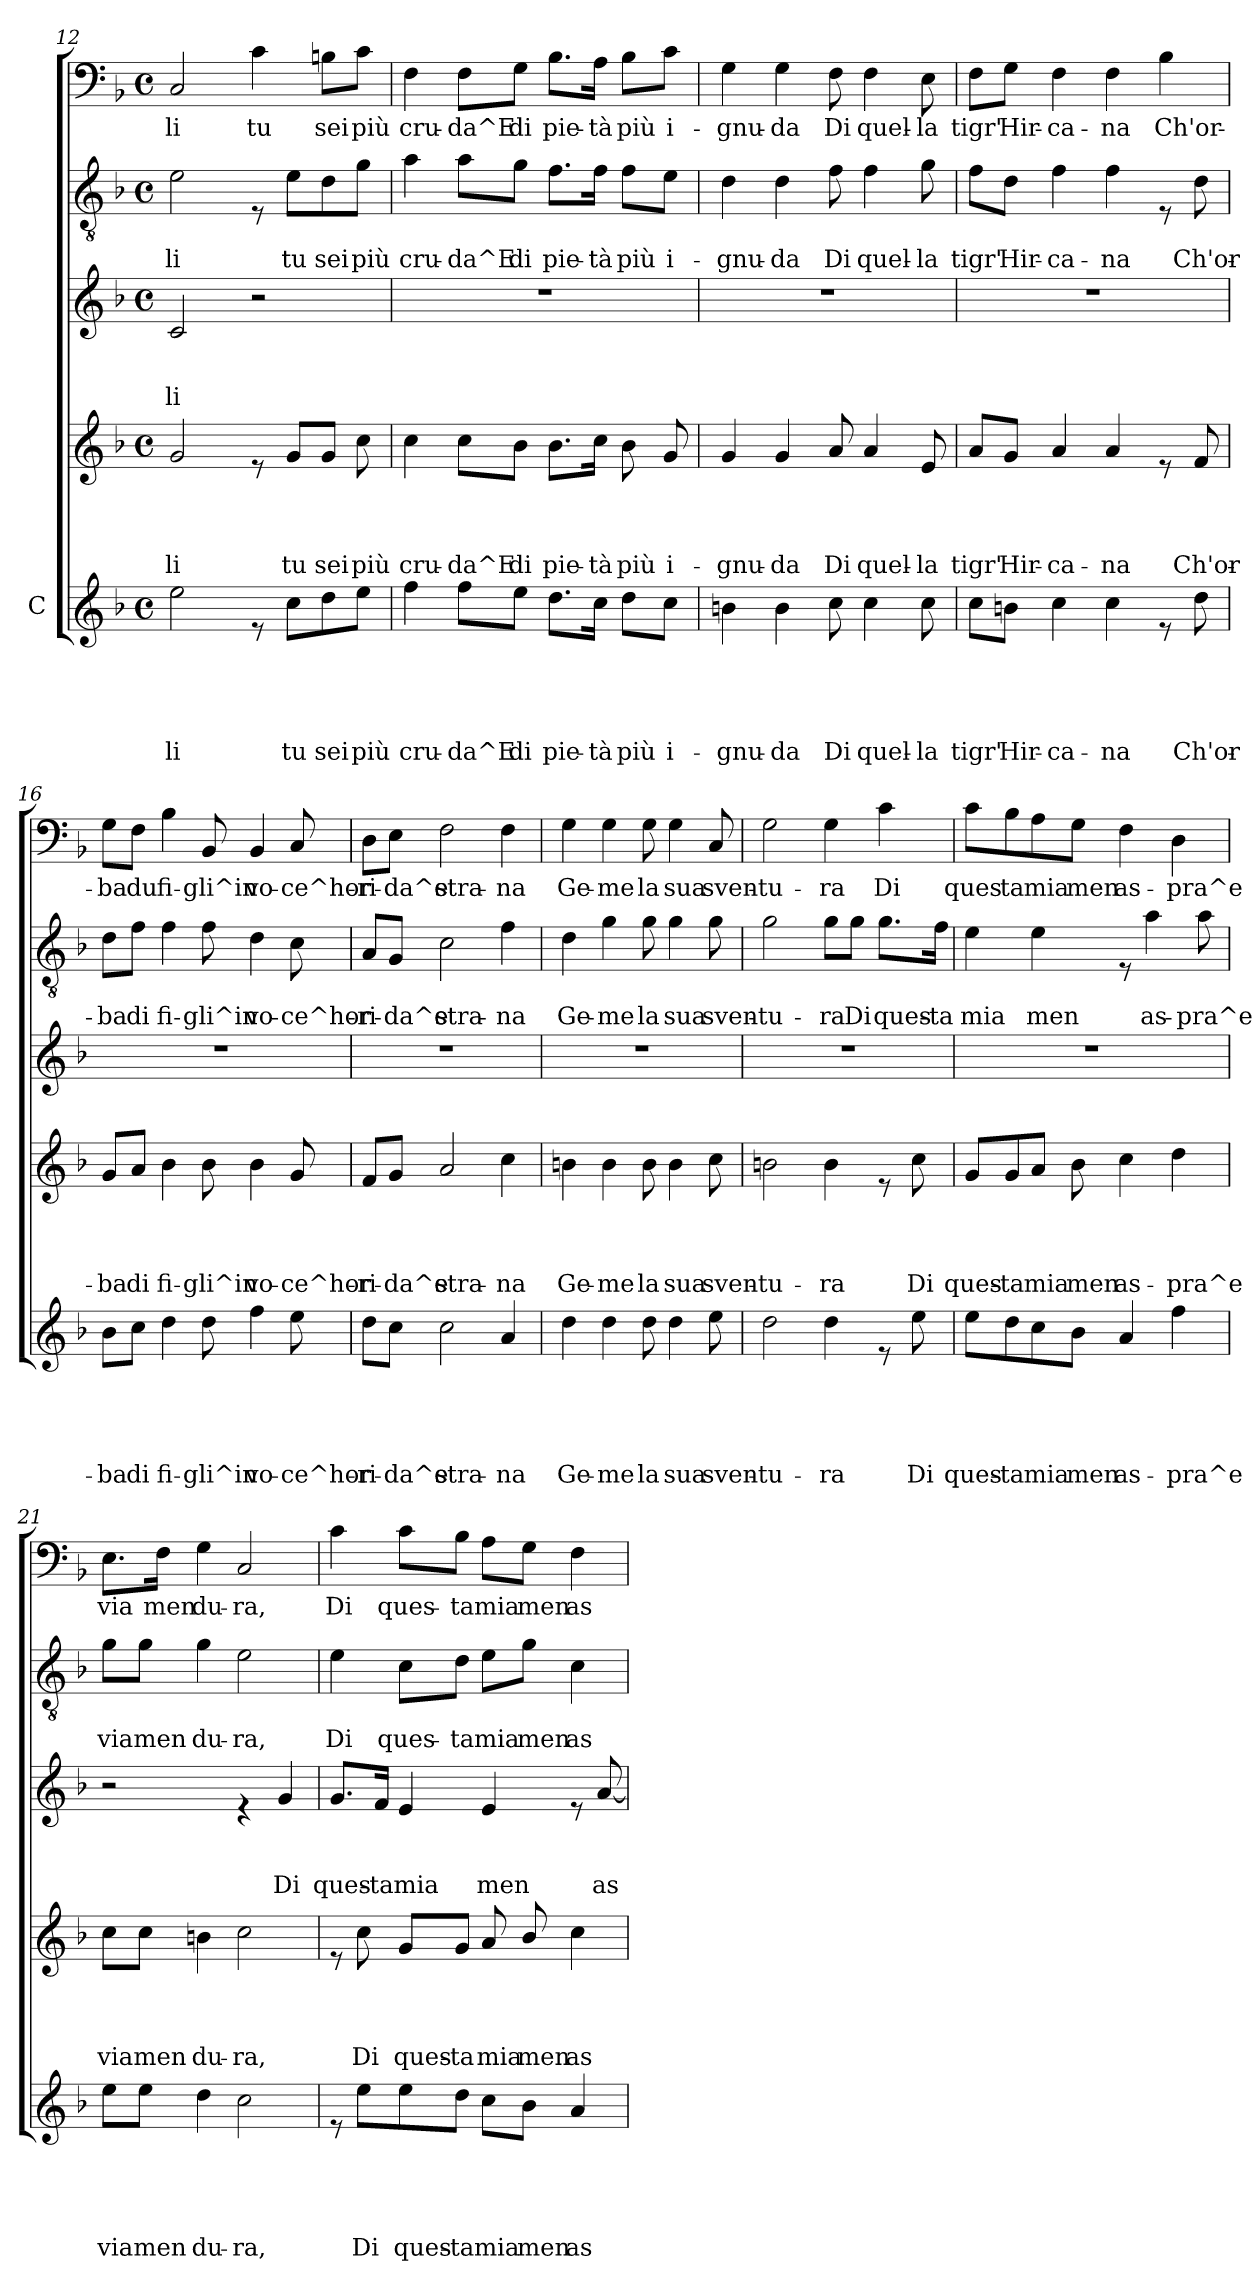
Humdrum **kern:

**kern	**text	**text	**text	**text	**text	**kern	**text	**text	**text	**text	**kern	**text	**text	**text	**kern	**text	**text	**kern	**text
*part5	*part5	*part5	*part5	*part5	*part5	*part4	*part4	*part4	*part4	*part4	*part3	*part3	*part3	*part3	*part2	*part2	*part2	*part1	*part1
*staff5	*staff5	*staff5	*staff5	*staff5	*staff5	*staff4	*staff4	*staff4	*staff4	*staff4	*staff3	*staff3	*staff3	*staff3	*staff2	*staff2	*staff2	*staff1	*staff1
*I"C	*	*	*	*	*	*	*	*	*	*	*	*	*	*	*	*	*	*	*
*clefG2	*	*	*	*	*	*clefG2	*	*	*	*	*clefG2	*	*	*	*clefGv2	*	*	*clefF4	*
*k[b-]	*	*	*	*	*	*k[b-]	*	*	*	*	*k[b-]	*	*	*	*k[b-]	*	*	*k[b-]	*
*F:	*	*	*	*	*	*F:	*	*	*	*	*F:	*	*	*	*F:	*	*	*F:	*
*M4/4	*	*	*	*	*	*M4/4	*	*	*	*	*M4/4	*	*	*	*M4/4	*	*	*M4/4	*
*met(c)	*	*	*	*	*	*met(c)	*	*	*	*	*met(c)	*	*	*	*met(c)	*	*	*met(c)	*
=12	=12	=12	=12	=12	=12	=12	=12	=12	=12	=12	=12	=12	=12	=12	=12	=12	=12	=12	=12
!	!	!	!	!	!LO:LY:b	!	!	!	!	!LO:LY:b	!	!	!	!LO:LY:b	!	!	!LO:LY:b	!	!LO:LY:b
2ee\	.	.	.	.	-li	2g/	.	.	.	-li	2c/	.	.	-li	2e\	.	-li	2C/	-li
!	!	!	!	!	!	!	!	!	!	!	!	!	!	!	!	!	!	!	!LO:LY:b
8re	.	.	.	.	.	8re	.	.	.	.	2r	.	.	.	8rE	.	.	4c\	tu
!	!	!	!	!	!LO:LY:b	!	!	!	!	!LO:LY:b	!	!	!	!	!	!	!LO:LY:b	!	!
8cc\L	.	.	.	.	tu	8g/L	.	.	.	tu	.	.	.	.	8e\L	.	tu	.	.
!	!	!	!	!	!LO:LY:b	!	!	!	!	!LO:LY:b	!	!	!	!	!	!	!LO:LY:b	!	!LO:LY:b
8dd\	.	.	.	.	sei	8g/J	.	.	.	sei	.	.	.	.	8d\	.	sei	8Bn\L	sei
!	!	!	!	!	!LO:LY:b	!	!	!	!	!LO:LY:b	!	!	!	!	!	!	!LO:LY:b	!	!LO:LY:b
8ee\J	.	.	.	.	più	8cc\	.	.	.	più	.	.	.	.	8g\J	.	più	8c\J	più
!!LO:PB:g=z
=13	=13	=13	=13	=13	=13	=13	=13	=13	=13	=13	=13	=13	=13	=13	=13	=13	=13	=13	=13
!	!	!	!	!	!LO:LY:b	!	!	!	!	!LO:LY:b	!	!	!	!	!	!	!LO:LY:b	!	!LO:LY:b
4ff\	.	.	.	.	cru-	4cc\	.	.	.	cru-	1r	.	.	.	4a\	.	cru-	4F\	cru-
!	!	!	!	!	!LO:LY:b	!	!	!	!	!LO:LY:b	!	!	!	!	!	!	!LO:LY:b	!	!LO:LY:b
8ff\L	.	.	.	.	-da^E	8cc\L	.	.	.	-da^E	.	.	.	.	8a\L	.	-da^E	8F\L	-da^E
!	!	!	!	!	!LO:LY:b	!	!	!	!	!LO:LY:b	!	!	!	!	!	!	!LO:LY:b	!	!LO:LY:b
8ee\J	.	.	.	.	di	8b-\J	.	.	.	di	.	.	.	.	8g\J	.	di	8G\J	di
!	!	!	!	!	!LO:LY:b	!	!	!	!	!LO:LY:b	!	!	!	!	!	!	!LO:LY:b	!	!LO:LY:b
8.dd\L	.	.	.	.	pie-	8.b-\L	.	.	.	pie-	.	.	.	.	8.f\L	.	pie-	8.B-\L	pie-
!	!	!	!	!	!LO:LY:b	!	!	!	!	!LO:LY:b	!	!	!	!	!	!	!LO:LY:b	!	!LO:LY:b
16cc\Jk	.	.	.	.	-tà	16cc\Jk	.	.	.	-tà	.	.	.	.	16f\Jk	.	-tà	16A\Jk	-tà
!	!	!	!	!	!LO:LY:b	!	!	!	!	!LO:LY:b	!	!	!	!	!	!	!LO:LY:b	!	!LO:LY:b
8dd\L	.	.	.	.	più	8b-\	.	.	.	più	.	.	.	.	8f\L	.	più	8B-\L	più
!	!	!	!	!	!LO:LY:b	!	!	!	!	!LO:LY:b	!	!	!	!	!	!	!LO:LY:b	!	!LO:LY:b
8cc\J	.	.	.	.	i-	8g/	.	.	.	i-	.	.	.	.	8e\J	.	i-	8c\J	i-
=14	=14	=14	=14	=14	=14	=14	=14	=14	=14	=14	=14	=14	=14	=14	=14	=14	=14	=14	=14
!	!	!	!	!	!LO:LY:b	!	!	!	!	!LO:LY:b	!	!	!	!	!	!	!LO:LY:b	!	!LO:LY:b
4bn\	.	.	.	.	-gnu-	4g/	.	.	.	-gnu-	1r	.	.	.	4d\	.	-gnu-	4G\	-gnu-
!	!	!	!	!	!LO:LY:b	!	!	!	!	!LO:LY:b	!	!	!	!	!	!	!LO:LY:b	!	!LO:LY:b
4b\	.	.	.	.	-da	4g/	.	.	.	-da	.	.	.	.	4d\	.	-da	4G\	-da
!	!	!	!	!	!LO:LY:b	!	!	!	!	!LO:LY:b	!	!	!	!	!	!	!LO:LY:b	!	!LO:LY:b
8cc\	.	.	.	.	Di	8a/	.	.	.	Di	.	.	.	.	8f\	.	Di	8F\	Di
!	!	!	!	!	!LO:LY:b	!	!	!	!	!LO:LY:b	!	!	!	!	!	!	!LO:LY:b	!	!LO:LY:b
4cc\	.	.	.	.	quel-	4a/	.	.	.	quel-	.	.	.	.	4f\	.	quel-	4F\	quel-
!	!	!	!	!	!LO:LY:b	!	!	!	!	!LO:LY:b	!	!	!	!	!	!	!LO:LY:b	!	!LO:LY:b
8cc\	.	.	.	.	-la	8e/	.	.	.	-la	.	.	.	.	8g\	.	-la	8E\	-la
=15	=15	=15	=15	=15	=15	=15	=15	=15	=15	=15	=15	=15	=15	=15	=15	=15	=15	=15	=15
!	!	!	!	!	!LO:LY:b	!	!	!	!	!LO:LY:b	!	!	!	!	!	!	!LO:LY:b	!	!LO:LY:b
8cc\L	.	.	.	.	tigr'	8a/L	.	.	.	tigr'	1r	.	.	.	8f\L	.	tigr'	8F\L	tigr'
!	!	!	!	!	!LO:LY:b	!	!	!	!	!LO:LY:b	!	!	!	!	!	!	!LO:LY:b	!	!LO:LY:b
8bn\J	.	.	.	.	Hir-	8g/J	.	.	.	Hir-	.	.	.	.	8d\J	.	Hir-	8G\J	Hir-
!	!	!	!	!	!LO:LY:b	!	!	!	!	!LO:LY:b	!	!	!	!	!	!	!LO:LY:b	!	!LO:LY:b
4cc\	.	.	.	.	-ca-	4a/	.	.	.	-ca-	.	.	.	.	4f\	.	-ca-	4F\	-ca-
!	!	!	!	!	!LO:LY:b	!	!	!	!	!LO:LY:b	!	!	!	!	!	!	!LO:LY:b	!	!LO:LY:b
4cc\	.	.	.	.	-na	4a/	.	.	.	-na	.	.	.	.	4f\	.	-na	4F\	-na
!	!	!	!	!	!	!	!	!	!	!	!	!	!	!	!	!	!	!	!LO:LY:b
8re	.	.	.	.	.	8re	.	.	.	.	.	.	.	.	8rE	.	.	4B-\	Ch'or-
!	!	!	!	!	!LO:LY:b	!	!	!	!	!LO:LY:b	!	!	!	!	!	!	!LO:LY:b	!	!
8dd\	.	.	.	.	Ch'or-	8f/	.	.	.	Ch'or-	.	.	.	.	8d\	.	Ch'or-	.	.
=16	=16	=16	=16	=16	=16	=16	=16	=16	=16	=16	=16	=16	=16	=16	=16	=16	=16	=16	=16
!	!	!	!	!	!LO:LY:b	!	!	!	!	!LO:LY:b	!	!	!	!	!	!	!LO:LY:b	!	!LO:LY:b
8b-\L	.	.	.	.	-ba	8g/L	.	.	.	-ba	1r	.	.	.	8d\L	.	-ba	8G\L	-ba
!	!	!	!	!	!LO:LY:b	!	!	!	!	!LO:LY:b	!	!	!	!	!	!	!LO:LY:b	!	!LO:LY:b
8cc\J	.	.	.	.	di	8a/J	.	.	.	di	.	.	.	.	8f\J	.	di	8F\J	du
!	!	!	!	!	!LO:LY:b	!	!	!	!	!LO:LY:b	!	!	!	!	!	!	!LO:LY:b	!	!LO:LY:b
4dd\	.	.	.	.	fi-	4b-\	.	.	.	fi-	.	.	.	.	4f\	.	fi-	4B-\	fi-
!	!	!	!	!	!LO:LY:b	!	!	!	!	!LO:LY:b	!	!	!	!	!	!	!LO:LY:b	!	!LO:LY:b
8dd\	.	.	.	.	-gli^in	8b-\	.	.	.	-gli^in	.	.	.	.	8f\	.	-gli^in	8BB-/	-gli^in
!	!	!	!	!	!LO:LY:b	!	!	!	!	!LO:LY:b	!	!	!	!	!	!	!LO:LY:b	!	!LO:LY:b
4ff\	.	.	.	.	vo-	4b-\	.	.	.	vo-	.	.	.	.	4d\	.	vo-	4BB-/	vo-
!	!	!	!	!	!LO:LY:b	!	!	!	!	!LO:LY:b	!	!	!	!	!	!	!LO:LY:b	!	!LO:LY:b
8ee\	.	.	.	.	-ce^hor-	8g/	.	.	.	-ce^hor-	.	.	.	.	8c\	.	-ce^hor-	8C/	-ce^hor-
!!LO:LB:g=z
=17	=17	=17	=17	=17	=17	=17	=17	=17	=17	=17	=17	=17	=17	=17	=17	=17	=17	=17	=17
!	!	!	!	!	!LO:LY:b	!	!	!	!	!LO:LY:b	!	!	!	!	!	!	!LO:LY:b	!	!LO:LY:b
8dd\L	.	.	.	.	-ri-	8f/L	.	.	.	-ri-	1r	.	.	.	8A/L	.	-ri-	8D\L	-ri-
!	!	!	!	!	!LO:LY:b	!	!	!	!	!LO:LY:b	!	!	!	!	!	!	!LO:LY:b	!	!LO:LY:b
8cc\J	.	.	.	.	-da^e	8g/J	.	.	.	-da^e	.	.	.	.	8G/J	.	-da^e	8E\J	-da^e
!	!	!	!	!	!LO:LY:b	!	!	!	!	!LO:LY:b	!	!	!	!	!	!	!LO:LY:b	!	!LO:LY:b
2cc\	.	.	.	.	stra-	2a/	.	.	.	stra-	.	.	.	.	2c\	.	stra-	2F\	stra-
!	!	!	!	!	!LO:LY:b	!	!	!	!	!LO:LY:b	!	!	!	!	!	!	!LO:LY:b	!	!LO:LY:b
4a/	.	.	.	.	-na	4cc\	.	.	.	-na	.	.	.	.	4f\	.	-na	4F\	-na
=18	=18	=18	=18	=18	=18	=18	=18	=18	=18	=18	=18	=18	=18	=18	=18	=18	=18	=18	=18
!	!	!	!	!	!LO:LY:b	!	!	!	!	!LO:LY:b	!	!	!	!	!	!	!LO:LY:b	!	!LO:LY:b
4dd\	.	.	.	.	Ge-	4bn\	.	.	.	Ge-	1r	.	.	.	4d\	.	Ge-	4G\	Ge-
!	!	!	!	!	!LO:LY:b	!	!	!	!	!LO:LY:b	!	!	!	!	!	!	!LO:LY:b	!	!LO:LY:b
4dd\	.	.	.	.	-me	4b\	.	.	.	-me	.	.	.	.	4g\	.	-me	4G\	-me
!	!	!	!	!	!LO:LY:b	!	!	!	!	!LO:LY:b	!	!	!	!	!	!	!LO:LY:b	!	!LO:LY:b
8dd\	.	.	.	.	la	8b\	.	.	.	la	.	.	.	.	8g\	.	la	8G\	la
!	!	!	!	!	!LO:LY:b	!	!	!	!	!LO:LY:b	!	!	!	!	!	!	!LO:LY:b	!	!LO:LY:b
4dd\	.	.	.	.	sua	4b\	.	.	.	sua	.	.	.	.	4g\	.	sua	4G\	sua
!	!	!	!	!	!LO:LY:b	!	!	!	!	!LO:LY:b	!	!	!	!	!	!	!LO:LY:b	!	!LO:LY:b
8ee\	.	.	.	.	sven-	8cc\	.	.	.	sven-	.	.	.	.	8g\	.	sven-	8C/	sven-
=19	=19	=19	=19	=19	=19	=19	=19	=19	=19	=19	=19	=19	=19	=19	=19	=19	=19	=19	=19
!	!	!	!	!	!LO:LY:b	!	!	!	!	!LO:LY:b	!	!	!	!	!	!	!LO:LY:b	!	!LO:LY:b
2dd\	.	.	.	.	-tu-	2bn\	.	.	.	-tu-	1r	.	.	.	2g\	.	-tu-	2G\	-tu-
!	!	!	!	!	!LO:LY:b	!	!	!	!	!LO:LY:b	!	!	!	!	!	!	!LO:LY:b	!	!LO:LY:b
4dd\	.	.	.	.	-ra	4b\	.	.	.	-ra	.	.	.	.	8g\L	.	-ra	4G\	-ra
!	!	!	!	!	!	!	!	!	!	!	!	!	!	!	!	!	!LO:LY:b	!	!
.	.	.	.	.	.	.	.	.	.	.	.	.	.	.	8g\J	.	Di	.	.
!	!	!	!	!	!	!	!	!	!	!	!	!	!	!	!	!	!LO:LY:b	!	!LO:LY:b
8re	.	.	.	.	.	8re	.	.	.	.	.	.	.	.	8.g\L	.	ques-	4c\	Di
!	!	!	!	!	!LO:LY:b	!	!	!	!	!LO:LY:b	!	!	!	!	!	!	!	!	!
8ee\	.	.	.	.	Di	8cc\	.	.	.	Di	.	.	.	.	.	.	.	.	.
!	!	!	!	!	!	!	!	!	!	!	!	!	!	!	!	!	!LO:LY:b	!	!
.	.	.	.	.	.	.	.	.	.	.	.	.	.	.	16f\Jk	.	-ta	.	.
=20	=20	=20	=20	=20	=20	=20	=20	=20	=20	=20	=20	=20	=20	=20	=20	=20	=20	=20	=20
!	!	!	!	!	!LO:LY:b	!	!	!	!	!LO:LY:b	!	!	!	!	!	!	!LO:LY:b	!	!LO:LY:b
8ee\L	.	.	.	.	ques-	8g/L	.	.	.	ques-	1r	.	.	.	4e\	.	mia	8c\L	ques
!	!	!	!	!	!LO:LY:b	!	!	!	!	!LO:LY:b	!	!	!	!	!	!	!	!	!LO:LY:b
8dd\	.	.	.	.	-ta	8g/	.	.	.	-ta	.	.	.	.	.	.	.	8B-\	ta
!	!	!	!	!	!LO:LY:b	!	!	!	!	!LO:LY:b	!	!	!	!	!	!	!LO:LY:b	!	!LO:LY:b
8cc\	.	.	.	.	mia	8a/J	.	.	.	mia	.	.	.	.	4e\	.	men	8A\	mia
!	!	!	!	!	!LO:LY:b	!	!	!	!	!LO:LY:b	!	!	!	!	!	!	!	!	!LO:LY:b
8b-\J	.	.	.	.	men	8b-\	.	.	.	men	.	.	.	.	.	.	.	8G\J	men
!	!	!	!	!	!LO:LY:b	!	!	!	!	!LO:LY:b	!	!	!	!	!	!	!	!	!LO:LY:b
4a/	.	.	.	.	as-	4cc\	.	.	.	as-	.	.	.	.	8rE	.	.	4F\	as-
!	!	!	!	!	!	!	!	!	!	!	!	!	!	!	!	!	!LO:LY:b	!	!
.	.	.	.	.	.	.	.	.	.	.	.	.	.	.	4a\	.	as-	.	.
!	!	!	!	!	!LO:LY:b	!	!	!	!	!LO:LY:b	!	!	!	!	!	!	!	!	!LO:LY:b
4ff\	.	.	.	.	-pra^e	4dd\	.	.	.	-pra^e	.	.	.	.	.	.	.	4D\	-pra^e
!	!	!	!	!	!	!	!	!	!	!	!	!	!	!	!	!	!LO:LY:b	!	!
.	.	.	.	.	.	.	.	.	.	.	.	.	.	.	8a\	.	-pra^e	.	.
!!LO:LB:g=z
=21	=21	=21	=21	=21	=21	=21	=21	=21	=21	=21	=21	=21	=21	=21	=21	=21	=21	=21	=21
!	!	!	!	!	!LO:LY:b	!	!	!	!	!LO:LY:b	!	!	!	!	!	!	!LO:LY:b	!	!LO:LY:b
8ee\L	.	.	.	.	via	8cc\L	.	.	.	via	2r	.	.	.	8g\L	.	via	8.E\L	via
!	!	!	!	!	!LO:LY:b	!	!	!	!	!LO:LY:b	!	!	!	!	!	!	!LO:LY:b	!	!
8ee\J	.	.	.	.	men	8cc\J	.	.	.	men	.	.	.	.	8g\J	.	men	.	.
!	!	!	!	!	!	!	!	!	!	!	!	!	!	!	!	!	!	!	!LO:LY:b
.	.	.	.	.	.	.	.	.	.	.	.	.	.	.	.	.	.	16F\Jk	men
!	!	!	!	!	!LO:LY:b	!	!	!	!	!LO:LY:b	!	!	!	!	!	!	!LO:LY:b	!	!LO:LY:b
4dd\	.	.	.	.	du-	4bn\	.	.	.	du-	.	.	.	.	4g\	.	du-	4G\	du-
!	!	!	!	!	!LO:LY:b	!	!	!	!	!LO:LY:b	!	!	!	!	!	!	!LO:LY:b	!	!LO:LY:b
2cc\	.	.	.	.	-ra,	2cc\	.	.	.	-ra,	4re	.	.	.	2e\	.	-ra,	2C/	-ra,
!	!	!	!	!	!	!	!	!	!	!	!	!	!	!LO:LY:b	!	!	!	!	!
.	.	.	.	.	.	.	.	.	.	.	4g/	.	.	Di	.	.	.	.	.
=22	=22	=22	=22	=22	=22	=22	=22	=22	=22	=22	=22	=22	=22	=22	=22	=22	=22	=22	=22
*	*	*	*	*	*	*^	*	*	*	*	*	*	*	*	*	*	*	*	*
!	!	!	!	!	!	!	!	!	!	!	!	!	!	!	!LO:LY:b	!	!	!LO:LY:b	!	!LO:LY:b
8re	.	.	.	.	.	8re	4ryy	.	.	.	.	8.g/L	.	.	ques-	4e\	.	Di	4c\	Di
!	!	!	!	!	!LO:LY:b	!	!	!	!	!	!LO:LY:b	!	!	!	!	!	!	!	!	!
8ee\L	.	.	.	.	Di	8cc\	.	.	.	.	Di	.	.	.	.	.	.	.	.	.
!	!	!	!	!	!	!	!	!	!	!	!	!	!	!	!LO:LY:b	!	!	!	!	!
.	.	.	.	.	.	.	.	.	.	.	.	16f/Jk	.	.	-ta	.	.	.	.	.
!	!	!	!	!	!LO:LY:b	!	!	!	!	!	!LO:LY:b	!	!	!	!LO:LY:b	!	!	!LO:LY:b	!	!LO:LY:b
8ee\	.	.	.	.	ques-	4.ryy	8g/L	.	.	.	ques-	4e/	.	.	mia	8c\L	.	ques-	8c\L	ques-
!	!	!	!	!	!LO:LY:b	!	!	!	!	!	!LO:LY:b	!	!	!	!	!	!	!LO:LY:b	!	!LO:LY:b
8dd\J	.	.	.	.	-ta	.	8g/J	.	.	.	-ta	.	.	.	.	8d\J	.	-ta	8B-\J	-ta
!	!	!	!	!	!LO:LY:b	!	!	!	!	!	!LO:LY:b	!	!	!	!LO:LY:b	!	!	!LO:LY:b	!	!LO:LY:b
8cc\L	.	.	.	.	mia	.	8a/	.	.	.	mia	4e/	.	.	men	8e\L	.	mia	8A\L	mia
!	!	!	!	!	!LO:LY:b	!	!	!	!	!	!LO:LY:b	!	!	!	!	!	!	!LO:LY:b	!	!LO:LY:b
8b-\J	.	.	.	.	men	8b-/	8ryy	.	.	.	men	.	.	.	.	8g\J	.	men	8G\J	men
!	!	!	!	!	!LO:LY:b	!	!	!	!	!	!LO:LY:b	!	!	!	!	!	!	!LO:LY:b	!	!LO:LY:b
4a/	.	.	.	.	as-	4ryy	4cc\	.	.	.	as-	8re	.	.	.	4c\	.	as-	4F\	as-
!	!	!	!	!	!	!	!	!	!	!	!	!	!	!	!LO:LY:b	!	!	!	!	!
.	.	.	.	.	.	.	.	.	.	.	.	[<8a/	.	.	as-	.	.	.	.	.
*	*	*	*	*	*	*v	*v	*	*	*	*	*	*	*	*	*	*	*	*	*
=	=	=	=	=	=	=	=	=	=	=	=	=	=	=	=	=	=	=	=
*-	*-	*-	*-	*-	*-	*-	*-	*-	*-	*-	*-	*-	*-	*-	*-	*-	*-	*-	*-
